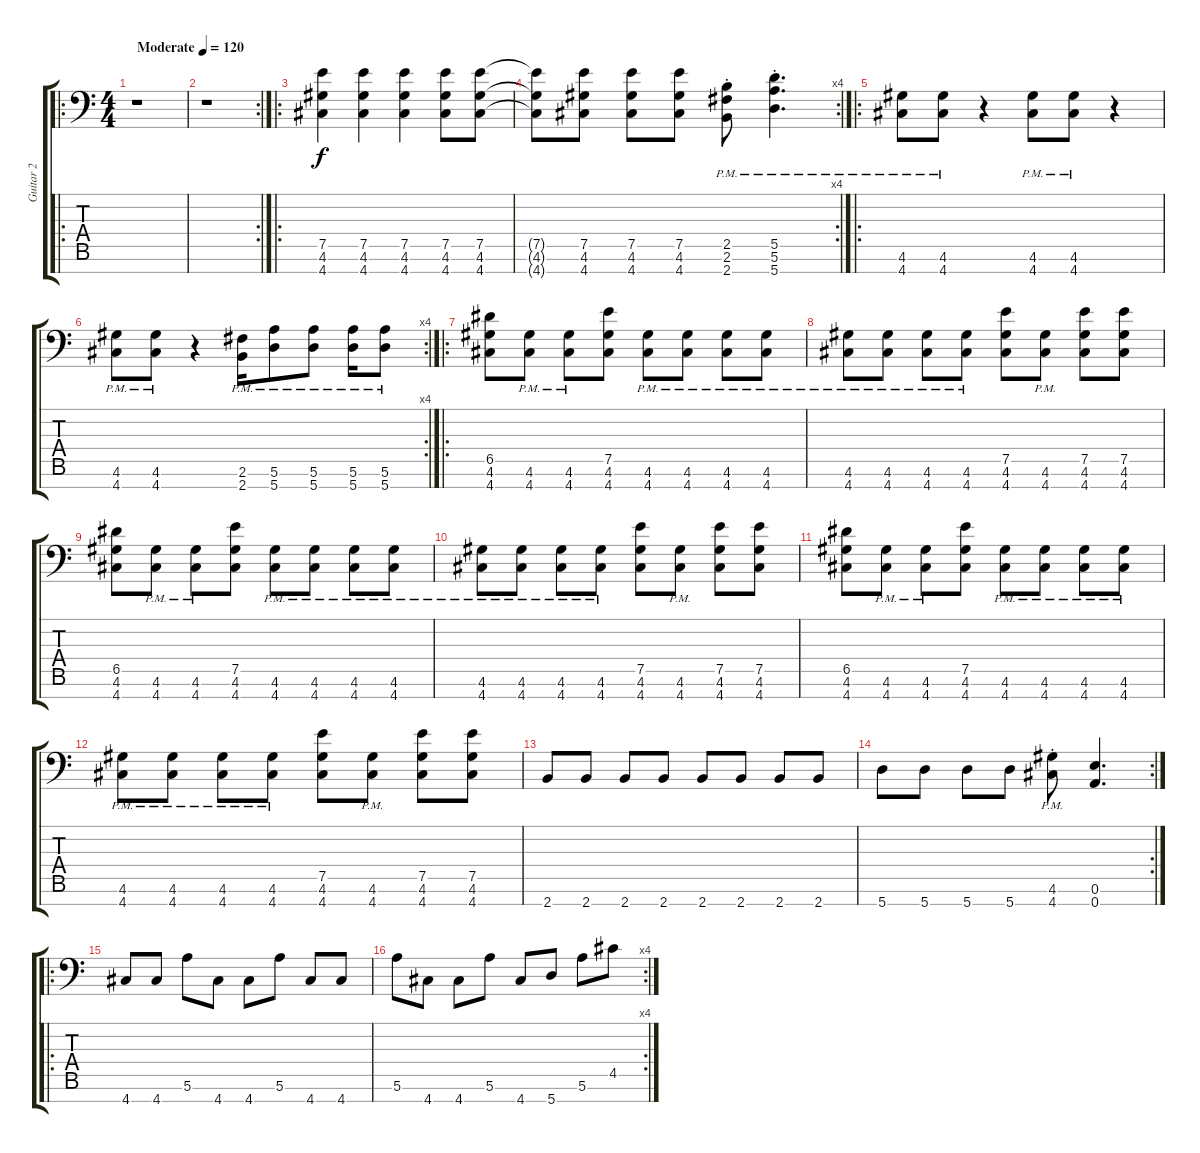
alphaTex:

\track ("Guitar 2" "Guitar 2") {instrument overdrivenguitar}
\staff {score tabs}
\tuning (E4 B3 G3 D3 A2 E2 A1) {hide}
\ro
\ts (4 4)
\tempo (120 "Moderate")
\clef f4
\ks c
r.1{dy f instrument overdrivenguitar} |
\rc 2
r.1 |
\ro
(7.5 4.6 4.7).4 (7.5 4.6 4.7).4 (7.5 4.6 4.7).4 (7.5 4.6 4.7).8 (7.5 4.6 4.7).8 |
\rc 4
(7.5{t} 4.6{t} 4.7{t}).8 (7.5 4.6 4.7).8 (7.5 4.6 4.7).8 (7.5 4.6 4.7).8 (2.5{pm st} 2.6 2.7).8 (5.5{pm st} 5.6 5.7).4{d} |
\ro
(4.6{pm} 4.7).8 (4.6{pm} 4.7).8 r.4 (4.6{pm} 4.7).8 (4.6{pm} 4.7).8 r.4 |
\rc 4
(4.6{pm} 4.7).8 (4.6{pm} 4.7).8 r.4 (2.6{pm} 2.7).16 (5.6{pm} 5.7).8 (5.6{pm} 5.7).8 (5.6{pm} 5.7).16 (5.6{pm} 5.7).8 |
\ro
(6.5 4.6 4.7).8 (4.6{pm} 4.7).8 (4.6{pm} 4.7).8 (7.5 4.6 4.7).8 (4.6{pm} 4.7).8 (4.6{pm} 4.7).8 (4.6{pm} 4.7).8 (4.6{pm} 4.7).8 |
(4.6{pm} 4.7).8 (4.6{pm} 4.7).8 (4.6{pm} 4.7).8 (4.6{pm} 4.7).8 (7.5 4.6 4.7).8 (4.6{pm} 4.7).8 (7.5 4.6 4.7).8 (7.5 4.6 4.7).8 |
(6.5 4.6 4.7).8 (4.6{pm} 4.7).8 (4.6{pm} 4.7).8 (7.5 4.6 4.7).8 (4.6{pm} 4.7).8 (4.6{pm} 4.7).8 (4.6{pm} 4.7).8 (4.6{pm} 4.7).8 |
(4.6{pm} 4.7).8 (4.6{pm} 4.7).8 (4.6{pm} 4.7).8 (4.6{pm} 4.7).8 (7.5 4.6 4.7).8 (4.6{pm} 4.7).8 (7.5 4.6 4.7).8 (7.5 4.6 4.7).8 |
(6.5 4.6 4.7).8 (4.6{pm} 4.7).8 (4.6{pm} 4.7).8 (7.5 4.6 4.7).8 (4.6{pm} 4.7).8 (4.6{pm} 4.7).8 (4.6{pm} 4.7).8 (4.6{pm} 4.7).8 |
(4.6{pm} 4.7).8 (4.6{pm} 4.7).8 (4.6{pm} 4.7).8 (4.6{pm} 4.7).8 (7.5 4.6 4.7).8 (4.6{pm} 4.7).8 (7.5 4.6 4.7).8 (7.5 4.6 4.7).8 |
2.7.8 2.7.8 2.7.8 2.7.8 2.7.8 2.7.8 2.7.8 2.7.8 |
\rc 2
5.7.8 5.7.8 5.7.8 5.7.8 (4.6 4.7{pm st}).8 (0.6 0.7).4{d} |
\ro
4.7.8 4.7.8 5.6.8 4.7.8 4.7.8 5.6.8 4.7.8 4.7.8 |
\rc 4
5.6.8 4.7.8 4.7.8 5.6.8 4.7.8 5.7.8 5.6.8 4.5.8
